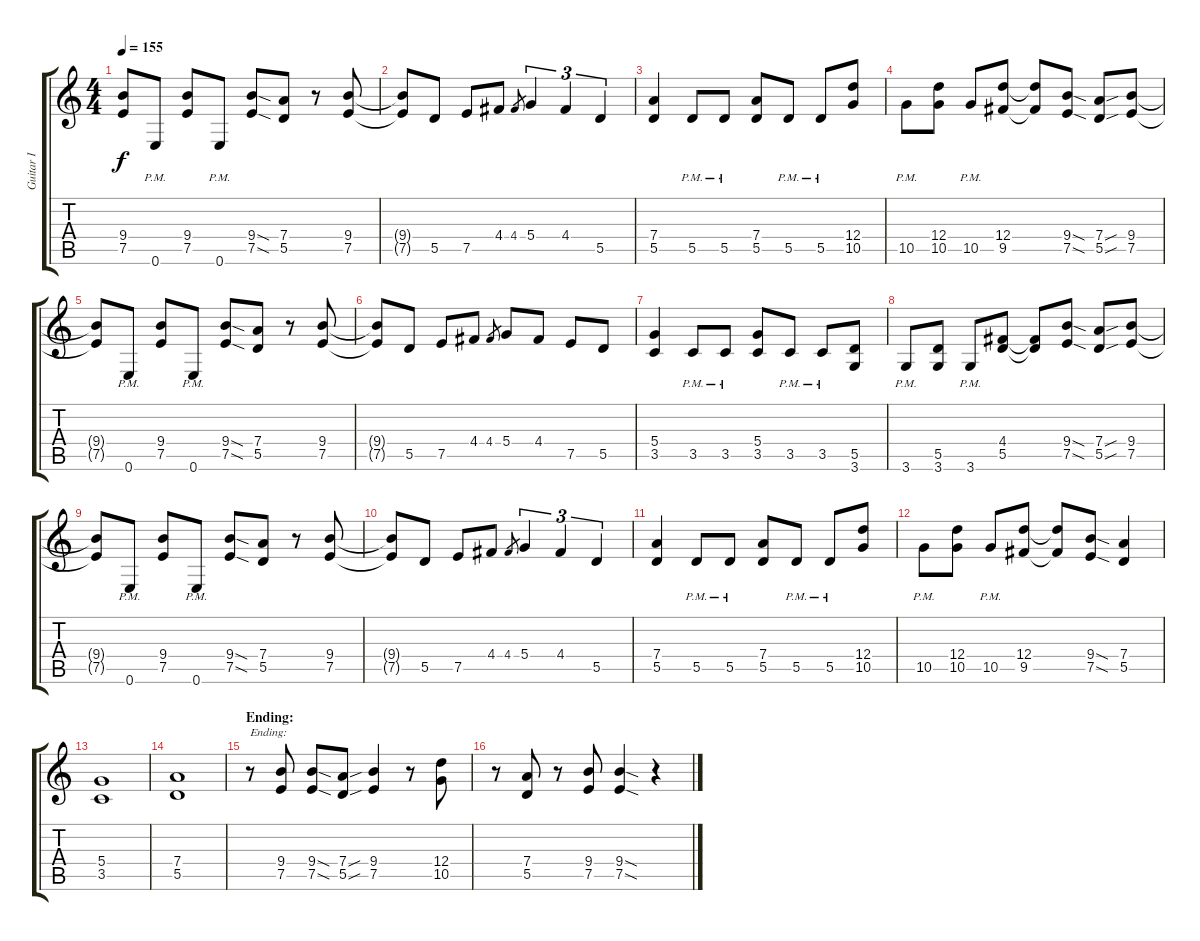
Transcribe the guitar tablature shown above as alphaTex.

\track ("Guitar I" "Guitar I") {instrument distortionguitar}
\staff {score tabs}
\tuning (E4 B3 G3 D3 A2 E2) {hide}
\ts (4 4)
\tempo 155
\clef g2
\ks c
(9.4{t} 7.5{t}).8{dy f} 0.6{pm}.8 (9.4 7.5).8 0.6{pm}.8 (9.4{sod} 7.5{sod}).8 (7.4 5.5).8 r.8 (9.4 7.5).8 |
(9.4{t} 7.5{t}).8 5.5.8 7.5.8 4.4.8 4.4.8{gr} 5.4.4{tu (3 2)} 4.4.4{tu (3 2)} 5.5.4{tu (3 2)} |
(7.4 5.5).4 5.5{pm}.8 5.5{pm}.8 (7.4 5.5).8 5.5{pm}.8 5.5{pm}.8 (12.4 10.5).8 |
10.5{pm}.8 (12.4 10.5).8 10.5{pm}.8 (12.4 9.5).8 (12.4{t} 9.5{t}).8 (9.4{sod} 7.5{sod}).8 (7.4{sou} 5.5{sou}).8 (9.4 7.5).8 |
(9.4{t} 7.5{t}).8 0.6{pm}.8 (9.4 7.5).8 0.6{pm}.8 (9.4{sod} 7.5{sod}).8 (7.4 5.5).8 r.8 (9.4 7.5).8 |
(9.4{t} 7.5{t}).8 5.5.8 7.5.8 4.4.8 4.4.8{gr} 5.4.8 4.4.8 7.5.8 5.5.8 |
(5.4 3.5).4 3.5{pm}.8 3.5{pm}.8 (5.4 3.5).8 3.5{pm}.8 3.5{pm}.8 (5.5 3.6).8 |
3.6{pm}.8 (5.5 3.6).8 3.6{pm}.8 (4.4 5.5).8 (4.4{t} 5.5{t}).8 (9.4{sod} 7.5{sod}).8 (7.4{sou} 5.5{sou}).8 (9.4 7.5).8 |
(9.4{t} 7.5{t}).8 0.6{pm}.8 (9.4 7.5).8 0.6{pm}.8 (9.4{sod} 7.5{sod}).8 (7.4 5.5).8 r.8 (9.4 7.5).8 |
(9.4{t} 7.5{t}).8 5.5.8 7.5.8 4.4.8 4.4.8{gr} 5.4.4{tu (3 2)} 4.4.4{tu (3 2)} 5.5.4{tu (3 2)} |
(7.4 5.5).4 5.5{pm}.8 5.5{pm}.8 (7.4 5.5).8 5.5{pm}.8 5.5{pm}.8 (12.4 10.5).8 |
10.5{pm}.8 (12.4 10.5).8 10.5{pm}.8 (12.4 9.5).8 (12.4{t} 9.5{t}).8 (9.4{sod} 7.5{sod}).8 (7.4 5.5).4 |
(5.4 3.5).1 |
(7.4 5.5).1 |
\section ("" "Ending:")
r.8{txt "Ending:"} (9.4 7.5).8 (9.4{sod} 7.5{sod}).8 (7.4{sou} 5.5{sou}).8 (9.4 7.5).4 r.8 (12.4 10.5).8 |
r.8 (7.4 5.5).8 r.8 (9.4 7.5).8 (9.4{sod} 7.5{sod}).4 r.4
